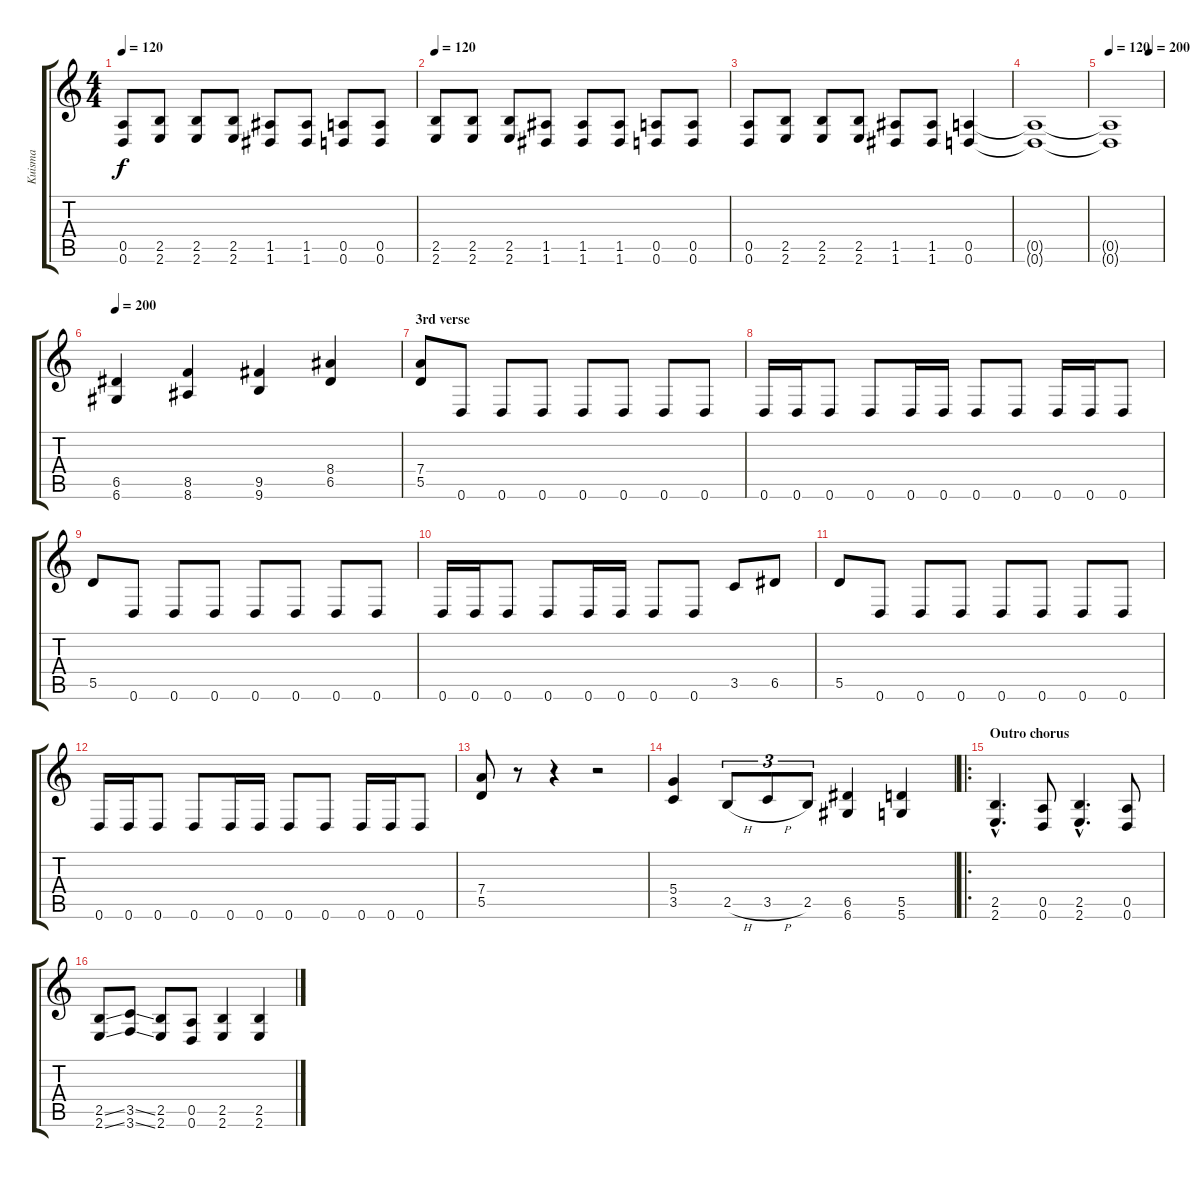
\track ("Kuisma" "Kuisma") {instrument distortionguitar}
\staff {score tabs}
\tuning (E4 B3 G3 D3 A2 D2) {hide}
\ts (4 4)
\tempo 120
\clef g2
\ks c
(0.5 0.6).8{dy f} (2.5 2.6).8 (2.5 2.6).8 (2.5 2.6).8 (1.5 1.6).8 (1.5 1.6).8 (0.5 0.6).8 (0.5 0.6).8 |
\tempo 120
(2.5 2.6).8 (2.5 2.6).8 (2.5 2.6).8 (1.5 1.6).8 (1.5 1.6).8 (1.5 1.6).8 (0.5 0.6).8 (0.5 0.6).8 |
(0.5 0.6).8 (2.5 2.6).8 (2.5 2.6).8 (2.5 2.6).8 (1.5 1.6).8 (1.5 1.6).8 (0.5 0.6).4 |
(0.5{t} 0.6{t}).1 |
\tempo 120
\tempo (200 0.75)
(0.5{t} 0.6{t}).1 |
\tempo 200
(6.5 6.6).4 (8.5 8.6).4 (9.5 9.6).4 (8.4 6.5).4 |
\section ("" "3rd verse")
(7.4 5.5).8 0.6.8 0.6.8 0.6.8 0.6.8 0.6.8 0.6.8 0.6.8 |
0.6.16 0.6.16 0.6.8 0.6.8 0.6.16 0.6.16 0.6.8 0.6.8 0.6.16 0.6.16 0.6.8 |
5.5.8 0.6.8 0.6.8 0.6.8 0.6.8 0.6.8 0.6.8 0.6.8 |
0.6.16 0.6.16 0.6.8 0.6.8 0.6.16 0.6.16 0.6.8 0.6.8 3.5.8 6.5.8 |
5.5.8 0.6.8 0.6.8 0.6.8 0.6.8 0.6.8 0.6.8 0.6.8 |
0.6.16 0.6.16 0.6.8 0.6.8 0.6.16 0.6.16 0.6.8 0.6.8 0.6.16 0.6.16 0.6.8 |
(7.4 5.5).8 r.8 r.4 r.2 |
(5.4 3.5).4 2.5{h}.8{tu (3 2)} 3.5{h}.8{tu (3 2)} 2.5.8{tu (3 2)} (6.5 6.6).4 (5.5 5.6).4 |
\ro
\section ("" "Outro chorus")
(2.5{hac} 2.6{hac}).4{d} (0.5 0.6).8 (2.5{hac} 2.6{hac}).4{d} (0.5 0.6).8 |
(2.5{ss} 2.6{ss}).8 (3.5{ss} 3.6{ss}).8 (2.5 2.6).8 (0.5 0.6).8 (2.5 2.6).4 (2.5 2.6).4
